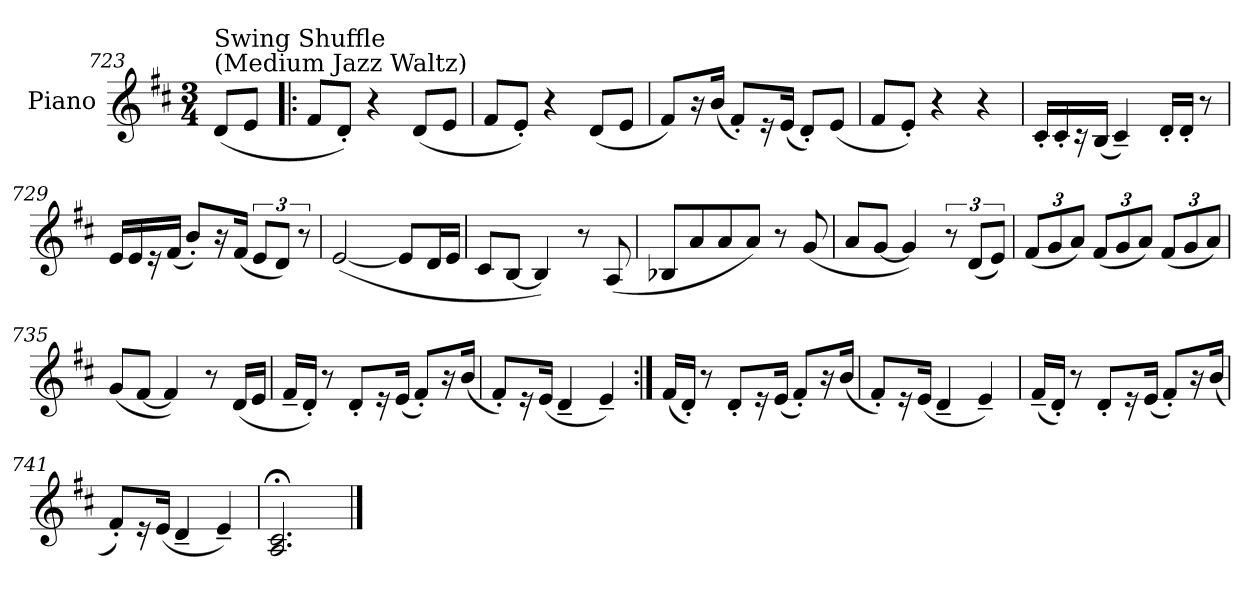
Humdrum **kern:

**kern
*part1
*staff1
*I"Piano
*I'Pno.
!!LO:PB:g=z
*clefG2
*k[f#c#]
*M3/4
*MM132
=723
!LO:TX:a:t=(Medium Jazz Waltz)
!LO:TX:t=Swing Shuffle
(<8d/L
8e/J
=724!|:
8f#/L
8d'/J)
4r
(<8d/L
8e/J
=725
8f#/L
8e'/J)
4r
(<8d/L
8e/J
=726
8f#/L)
16r
(<16b/Jk
8f#'/L)
16r
(<16e/Jk
8d'/L)
(<8e/J
=727
8f#/L
8e'/J)
4r
4r
!!LO:LB:g=z
=728
16c#'/LL
16c#'/
16r
(<16B/JJ
4c#~/)
16d'/LL
16d'/JJ
8r
=729
16e/LL
16e/
16r
(<16f#/JJ
8b'/L)
16r
(<16f#/Jk
12e/L
12d/J)
12r
=730
(<[2e/
8e/L]
16d/L
16e/JJ
=731
8c#/L
[8B/J
4B/])
8r
(<8A/
!!LO:LB:g=z
=732
8B-X/L
8a/
8a/
8a/J)
8r
(<8g/
=733
8a/L
[8g/J
4g/])
12r
(<12d/L
12e/J)
=734
*Xbrackettup
(<12f#/L
12g/
12a/J)
(<12f#/L
12g/
12a/J)
(<12f#/L
12g/
12a/J)
=735
(<8g/L
[8f#/J
4f#/])
8r
(<16d/LL
16e/JJ
!!LO:LB:g=z
=736
16f#~/LL
16d'/JJ)
8r
8d'/L
16r
(<16e/Jk
8f#'/L)
16r
(<16b/Jk
=737
8f#'/L)
16r
(<16e/Jk
4d~/
4e~/)
!!LO:LB:g=z
=738:|!
(<16f#/LL
16d'/JJ)
8r
8d'/L
16r
(<16e/Jk
8f#'/L)
16r
(<16b/Jk
=739
8f#'/L)
16r
(<16e/Jk
4d~/
4e~/)
=740
(<16f#~/LL
16d'/JJ)
8r
8d'/L
16r
(<16e/Jk
8f#'/L)
16r
(<16b/Jk
=741
8f#'/L)
16r
(<16e/Jk
4d~/
4e~/)
=742
2.A/;< 2.c#/;<
==
*-
